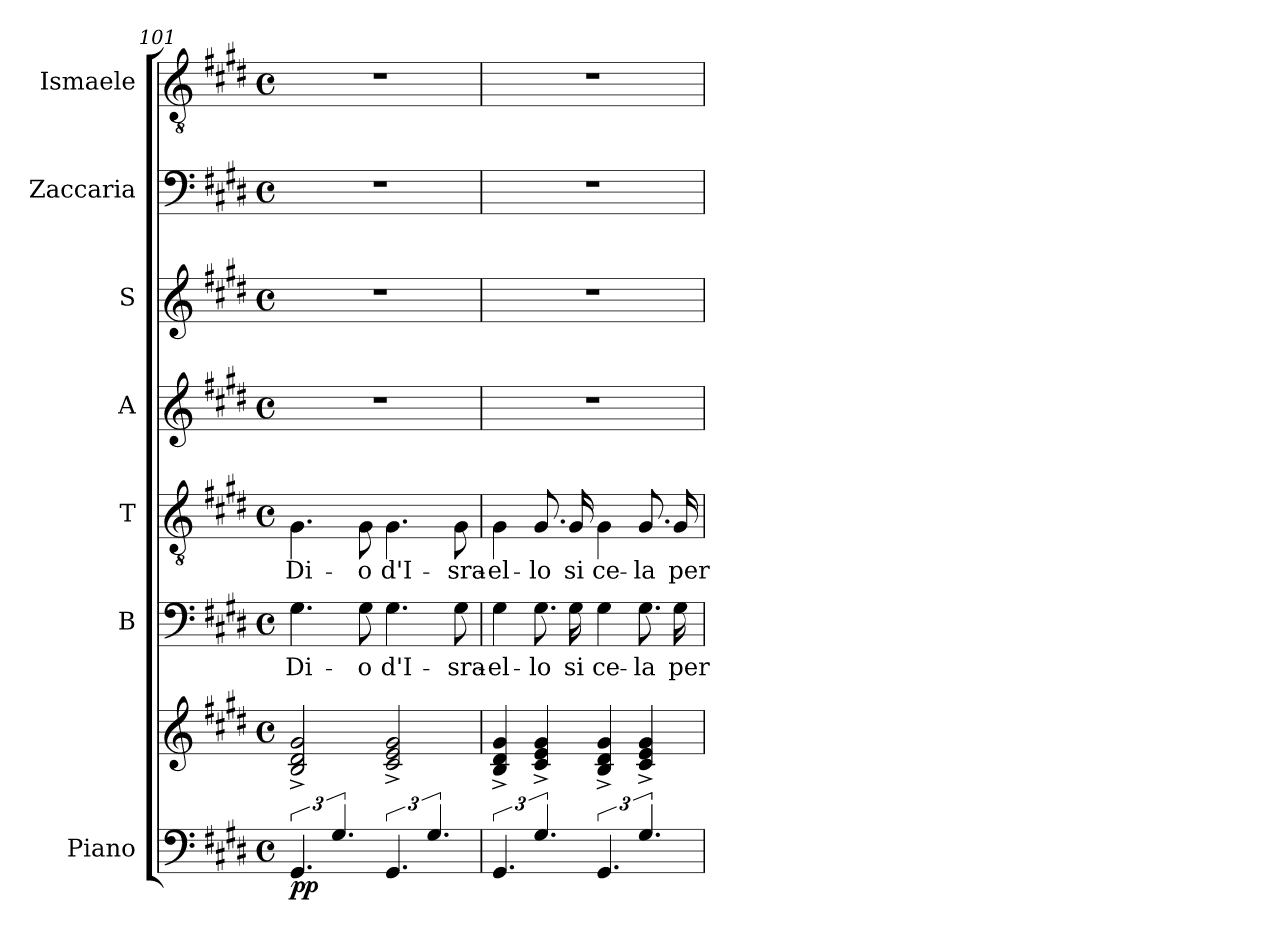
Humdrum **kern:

**kern	**kern	**dynam	**kern	**text	**kern	**text	**kern	**kern	**kern	**kern
*part7	*part7	*part7	*part6	*part6	*part5	*part5	*part4	*part3	*part2	*part1
*staff8	*staff7	*staff7/8	*staff6	*staff6	*staff5	*staff5	*staff4	*staff3	*staff2	*staff1
*I"Piano	*	*	*I"B	*	*I"T	*	*I"A	*I"S	*I"Zaccaria	*I"Ismaele
*I'Pno	*	*	*I'B	*	*I'T	*	*I'A	*I'S	*	*
*clefF4	*clefG2	*	*clefF4	*	*clefGv2	*	*clefG2	*clefG2	*clefF4	*clefGv2
*k[f#c#g#d#]	*k[f#c#g#d#]	*	*k[f#c#g#d#]	*	*k[f#c#g#d#]	*	*k[f#c#g#d#]	*k[f#c#g#d#]	*k[f#c#g#d#]	*k[f#c#g#d#]
*M4/4	*M4/4	*	*M4/4	*	*M4/4	*	*M4/4	*M4/4	*M4/4	*M4/4
*met(c)	*met(c)	*	*met(c)	*	*met(c)	*	*met(c)	*met(c)	*met(c)	*met(c)
=101	=101	=101	=101	=101	=101	=101	=101	=101	=101	=101
!	!	!LO:DY:b=2	!	!LO:LY:b	!	!LO:LY:b	!	!	!	!
!	!	!LO:DY:n=1:b	!	!	!	!	!	!	!	!
6.GG#/	2B/^ 2d#/^ 2g#/^	p p	4.G#\	Di-	4.G#\	Di-	1r	1r	1r	1r
6.G#/	.	.	.	.	.	.	.	.	.	.
!	!	!	!	!LO:LY:b	!	!LO:LY:b	!	!	!	!
.	.	.	8G#\	-o	8G#\	-o	.	.	.	.
!	!	!	!	!LO:LY:b	!	!LO:LY:b	!	!	!	!
6.GG#/	2c#/^ 2e/^ 2g#/^	.	4.G#\	d'I-	4.G#\	d'I-	.	.	.	.
6.G#/	.	.	.	.	.	.	.	.	.	.
!	!	!	!	!LO:LY:b	!	!LO:LY:b	!	!	!	!
.	.	.	8G#\	-sra-	8G#\	-sra-	.	.	.	.
!!LO:LB:g=z
=102	=102	=102	=102	=102	=102	=102	=102	=102	=102	=102
!	!	!	!	!LO:LY:b	!	!LO:LY:b	!	!	!	!
6.GG#/	4B/^ 4d#/^ 4g#/^	.	4G#\	-el-	4G#\	-el-	1r	1r	1r	1r
!	!	!	!	!LO:LY:b	!	!LO:LY:b	!	!	!	!
6.G#/	4c#/^ 4e/^ 4g#/^	.	8.G#\	-lo	8.G#/	-lo	.	.	.	.
!	!	!	!	!LO:LY:b	!	!LO:LY:b	!	!	!	!
.	.	.	16G#\	si	16G#/	si	.	.	.	.
!	!	!	!	!LO:LY:b	!	!LO:LY:b	!	!	!	!
6.GG#/	4B/^ 4d#/^ 4g#/^	.	4G#\	ce-	4G#\	ce-	.	.	.	.
!	!	!	!	!LO:LY:b	!	!LO:LY:b	!	!	!	!
6.G#/	4c#/^ 4e/^ 4g#/^	.	8.G#\	-la	8.G#/	-la	.	.	.	.
!	!	!	!	!LO:LY:b	!	!LO:LY:b	!	!	!	!
.	.	.	16G#\	per	16G#/	per	.	.	.	.
=	=	=	=	=	=	=	=	=	=	=
*-	*-	*-	*-	*-	*-	*-	*-	*-	*-	*-
